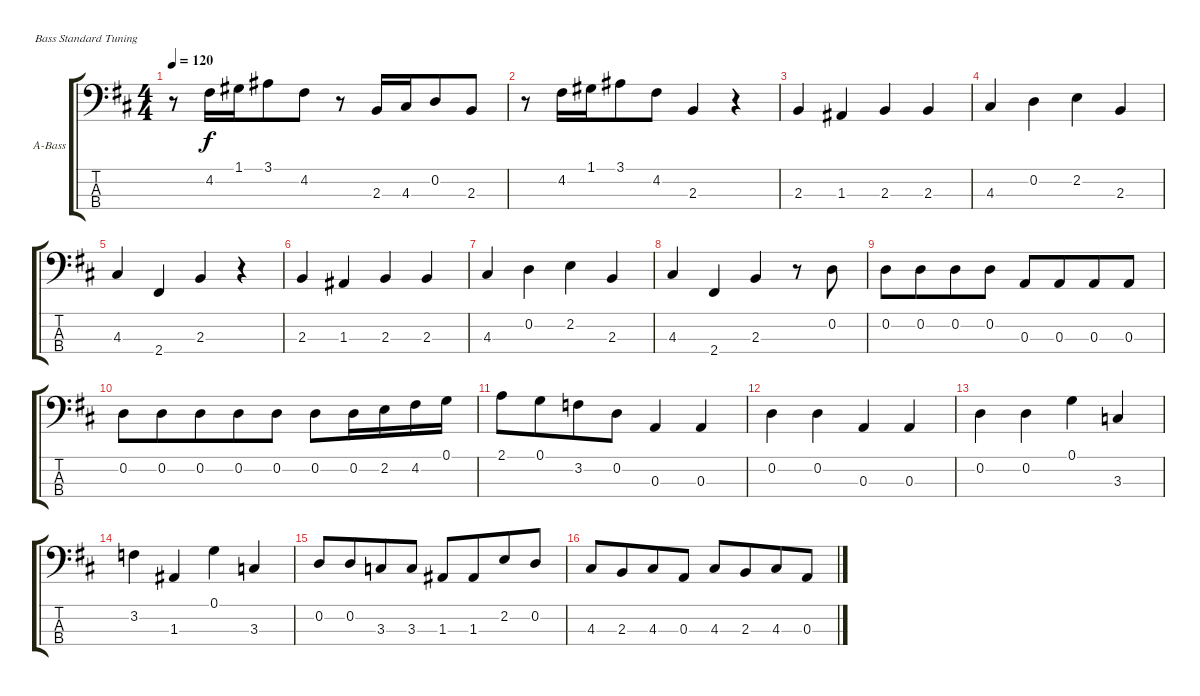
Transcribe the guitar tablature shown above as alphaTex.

\defaultSystemsLayout 4
\bracketExtendMode groupsimilarinstruments
\firstSystemTrackNameOrientation horizontal
\otherSystemsTrackNameOrientation horizontal
\track ("Acoustic Bass" "A-Bass") {instrument acousticbass}
\staff {score tabs}
\tuning (G2 D2 A1 E1)
\ts (4 4)
\tempo 120
\clef f4
\ks d
r.8{dy f} 4.2.16{beam merge} 1.1.16{beam merge} 3.1.8{beam merge} 4.2.8 r.8 2.3.16{beam merge} 4.3.16{beam merge} 0.2.8{beam merge} 2.3.8 |
r.8 4.2.16{beam merge} 1.1.16{beam merge} 3.1.8{beam merge} 4.2.8 2.3.4 r.4 |
2.3.4 1.3.4 2.3.4 2.3.4 |
4.3.4 0.2.4 2.2.4 2.3.4 |
4.3.4 2.4.4 2.3.4 r.4 |
2.3.4 1.3.4 2.3.4 2.3.4 |
4.3.4 0.2.4 2.2.4 2.3.4 |
4.3.4 2.4.4 2.3.4 r.8 0.2.8 |
0.2.8{beam merge} 0.2.8{beam merge} 0.2.8{beam merge} 0.2.8 0.3.8{beam merge} 0.3.8{beam merge} 0.3.8{beam merge} 0.3.8 |
0.2.8{beam merge} 0.2.8{beam merge} 0.2.8{beam merge} 0.2.8{beam merge} 0.2.8{beam split} 0.2.8{beam merge} 0.2.16{beam merge} 2.2.16{beam merge} 4.2.16{beam merge} 0.1.16 |
2.1.8{beam merge} 0.1.8{beam merge} 3.2.8{beam merge} 0.2.8 0.3.4 0.3.4 |
0.2.4 0.2.4 0.3.4 0.3.4 |
0.2.4 0.2.4 0.1.4 3.3.4 |
3.2.4 1.3.4 0.1.4 3.3.4 |
0.2.8{beam merge} 0.2.8{beam merge} 3.3.8{beam merge} 3.3.8 1.3.8{beam merge} 1.3.8{beam merge} 2.2.8{beam merge} 0.2.8 |
4.3.8{beam merge} 2.3.8{beam merge} 4.3.8{beam merge} 0.3.8 4.3.8{beam merge} 2.3.8{beam merge} 4.3.8{beam merge} 0.3.8
